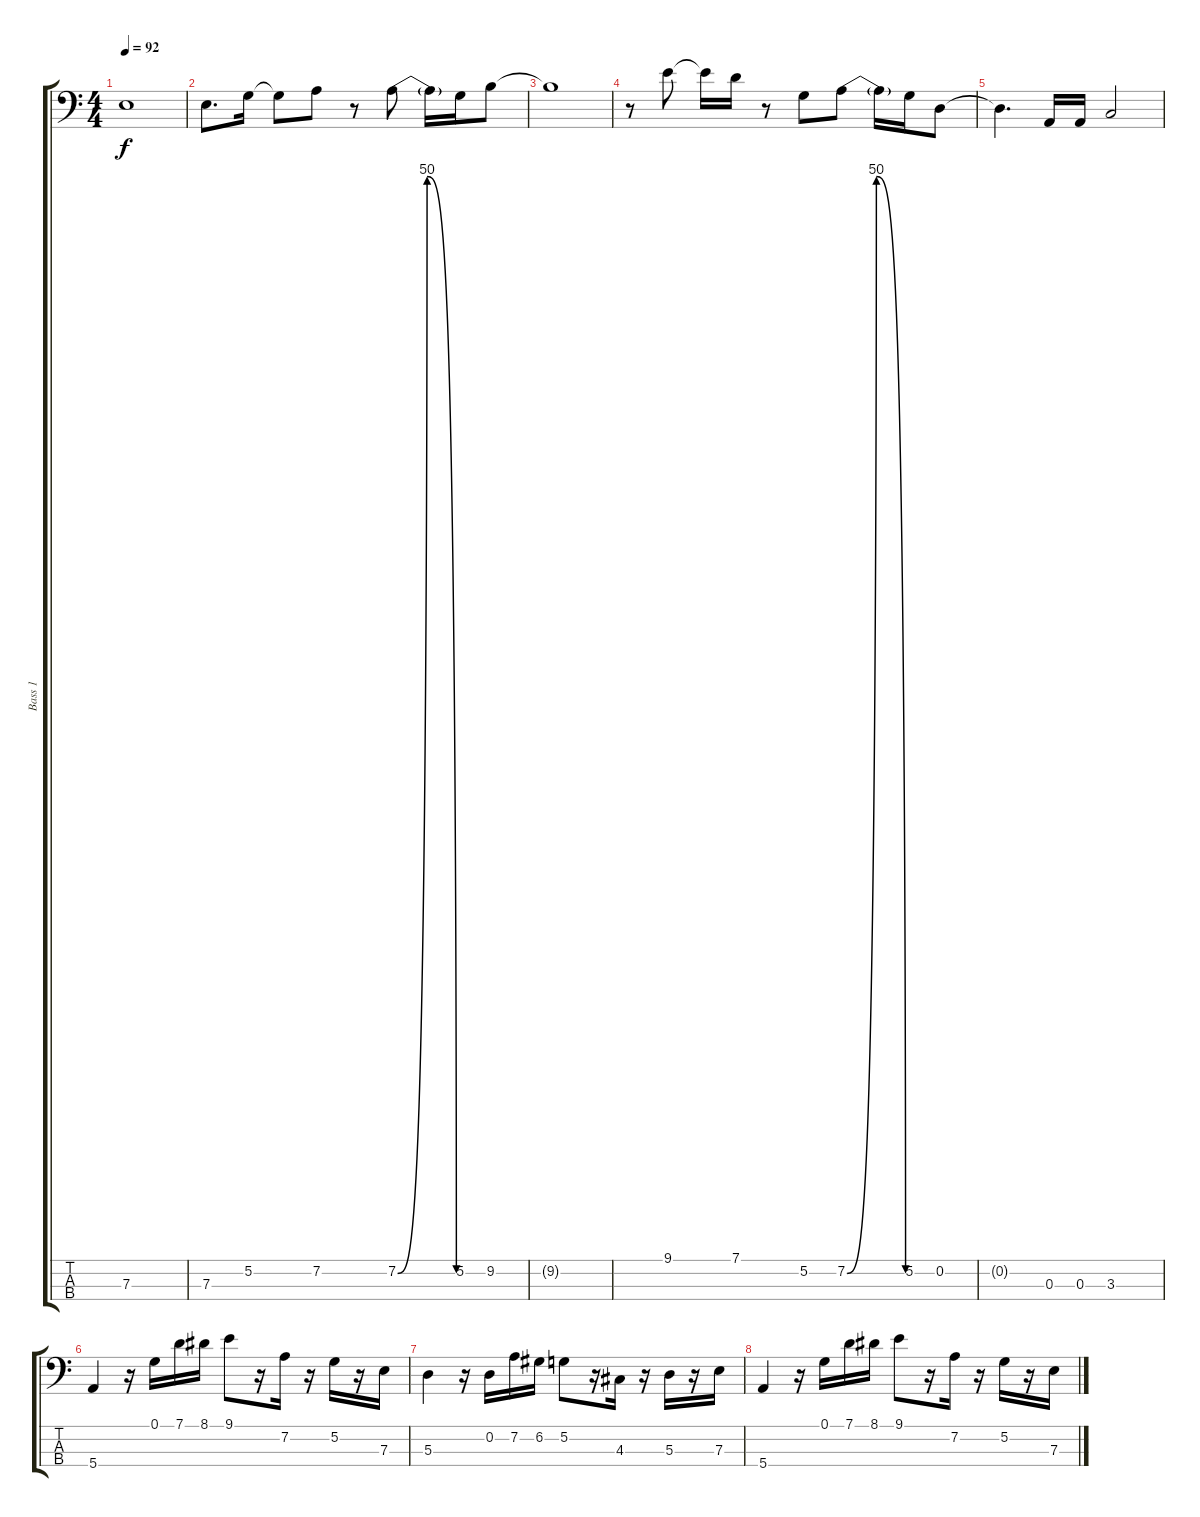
\track ("Bass 1" "Bass 1") {instrument electricbassfinger}
\staff {score tabs}
\tuning (G2 D2 A1 E1) {hide}
\ts (4 4)
\tempo 92
\clef f4
\ks c
7.3{t}.1{dy f} |
7.3.8{d} 5.2.16 5.2{t}.8 7.2.8 r.8 7.2{be (bendrelease 0 0 150 200 150 200 300 0)}.8 7.2{t}.16 5.2.16 9.2.8 |
9.2{t}.1 |
r.8 9.1.8 9.1{t}.16 7.1.16 r.8 5.2.8 7.2{be (bendrelease 0 0 150 200 150 200 300 0)}.8 7.2{t}.16 5.2.16 0.2.8 |
0.2{t}.4{d} 0.3.16 0.3.16 3.3.2 |
5.4.4 r.16 0.1.16 7.1.16 8.1.16 9.1.8 r.16 7.2.16 r.16 5.2.16 r.16 7.3.16 |
5.3.4 r.16 0.2.16 7.2.16 6.2.16 5.2.8 r.16 4.3.16 r.16 5.3.16 r.16 7.3.16 |
5.4.4 r.16 0.1.16 7.1.16 8.1.16 9.1.8 r.16 7.2.16 r.16 5.2.16 r.16 7.3.16
